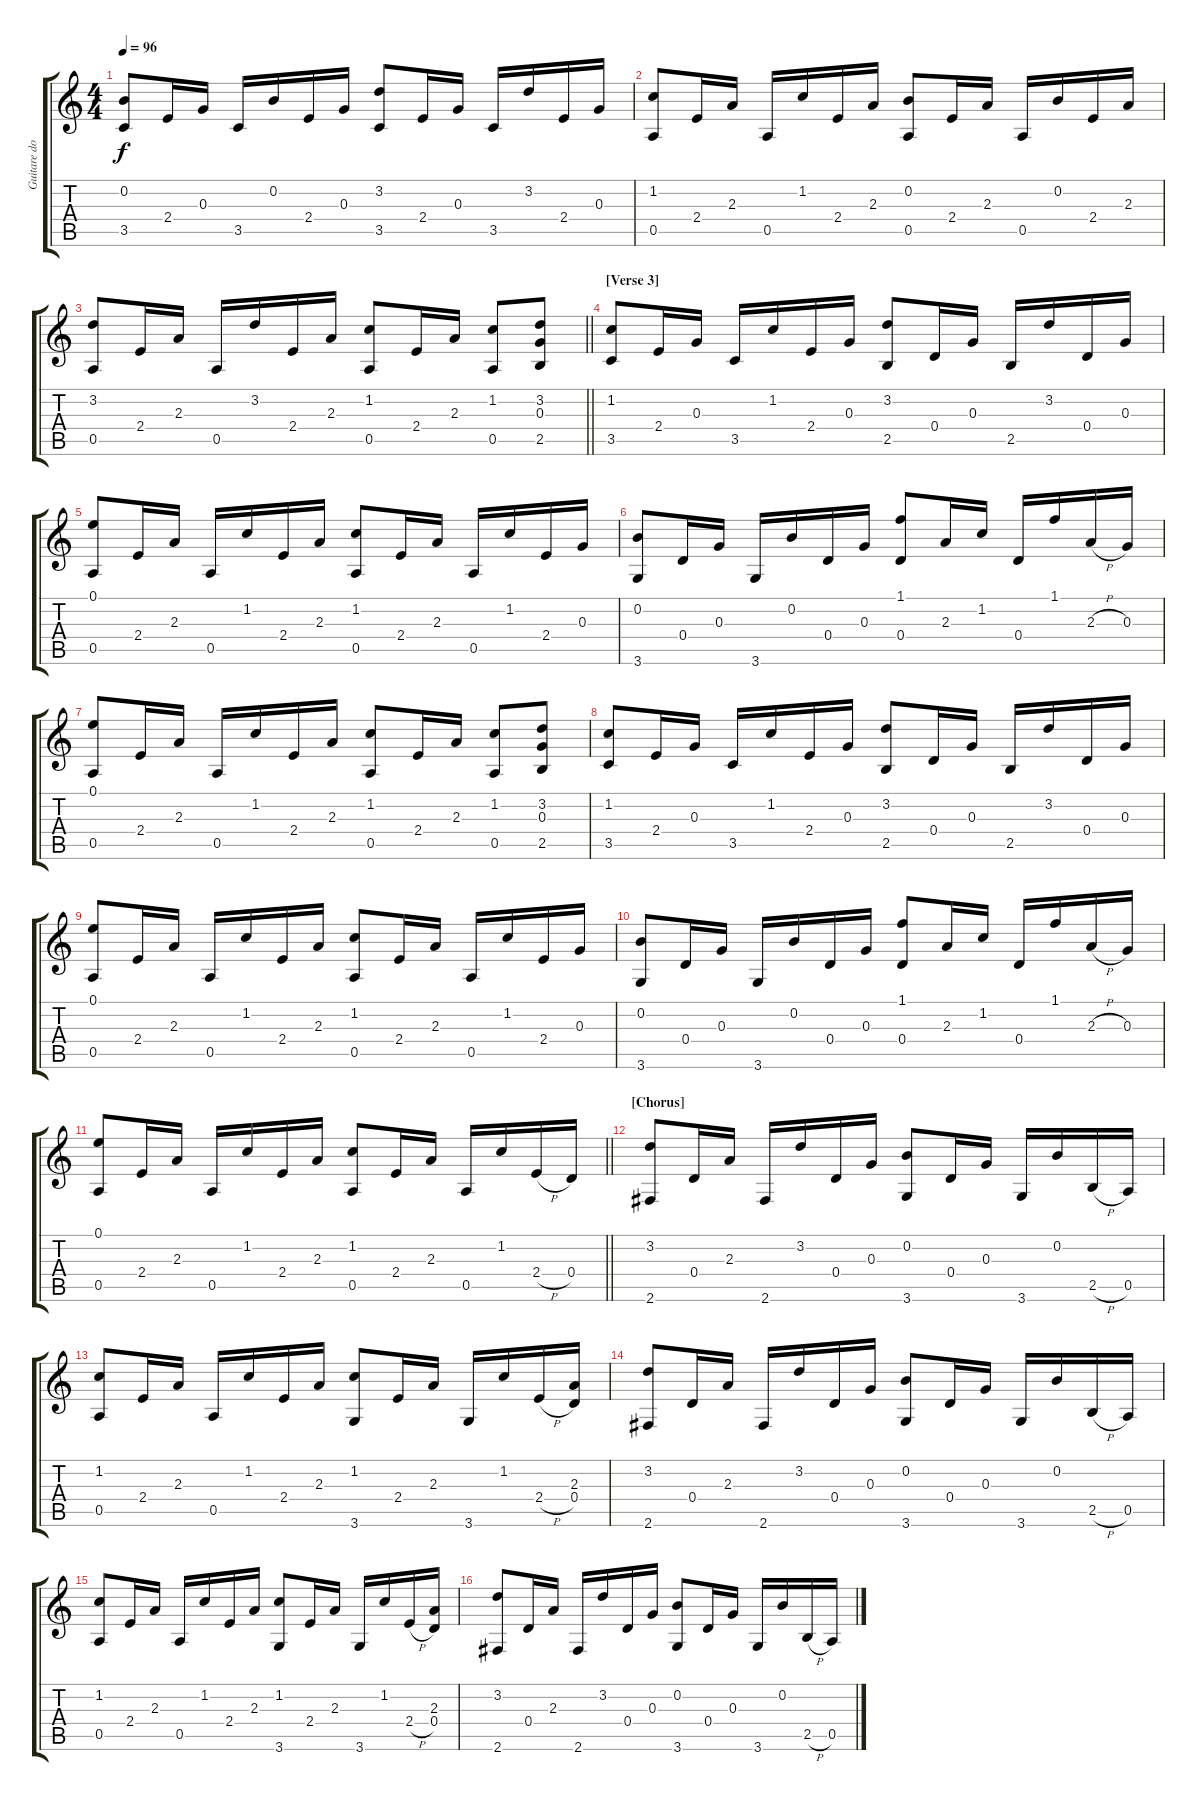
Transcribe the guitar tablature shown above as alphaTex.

\track ("Guitare douze cordes" "Guitare do") {instrument acousticguitarsteel}
\staff {score tabs}
\tuning (E4 B3 G3 D3 A2 E2) {hide}
\ts (4 4)
\tempo 96
\clef g2
\ks c
(0.2 3.5).8{dy f} 2.4.16 0.3.16 3.5.16 0.2.16 2.4.16 0.3.16 (3.2 3.5).8 2.4.16 0.3.16 3.5.16 3.2.16 2.4.16 0.3.16 |
(1.2 0.5).8 2.4.16 2.3.16 0.5.16 1.2.16 2.4.16 2.3.16 (0.2 0.5).8 2.4.16 2.3.16 0.5.16 0.2.16 2.4.16 2.3.16 |
\barLineRight lightlight
(3.2 0.5).8 2.4.16 2.3.16 0.5.16 3.2.16 2.4.16 2.3.16 (1.2 0.5).8 2.4.16 2.3.16 (1.2 0.5).8 (3.2 0.3 2.5).8 |
\section ("" "[Verse 3]")
(1.2 3.5).8 2.4.16 0.3.16 3.5.16 1.2.16 2.4.16 0.3.16 (3.2 2.5).8 0.4.16 0.3.16 2.5.16 3.2.16 0.4.16 0.3.16 |
(0.1 0.5).8 2.4.16 2.3.16 0.5.16 1.2.16 2.4.16 2.3.16 (1.2 0.5).8 2.4.16 2.3.16 0.5.16 1.2.16 2.4.16 0.3.16 |
(0.2 3.6).8 0.4.16 0.3.16 3.6.16 0.2.16 0.4.16 0.3.16 (1.1 0.4).8 2.3.16 1.2.16 0.4.16 1.1.16 2.3{h}.16 0.3.16 |
(0.1 0.5).8 2.4.16 2.3.16 0.5.16 1.2.16 2.4.16 2.3.16 (1.2 0.5).8 2.4.16 2.3.16 (1.2 0.5).8 (3.2 0.3 2.5).8 |
(1.2 3.5).8 2.4.16 0.3.16 3.5.16 1.2.16 2.4.16 0.3.16 (3.2 2.5).8 0.4.16 0.3.16 2.5.16 3.2.16 0.4.16 0.3.16 |
(0.1 0.5).8 2.4.16 2.3.16 0.5.16 1.2.16 2.4.16 2.3.16 (1.2 0.5).8 2.4.16 2.3.16 0.5.16 1.2.16 2.4.16 0.3.16 |
(0.2 3.6).8 0.4.16 0.3.16 3.6.16 0.2.16 0.4.16 0.3.16 (1.1 0.4).8 2.3.16 1.2.16 0.4.16 1.1.16 2.3{h}.16 0.3.16 |
\barLineRight lightlight
(0.1 0.5).8 2.4.16 2.3.16 0.5.16 1.2.16 2.4.16 2.3.16 (1.2 0.5).8 2.4.16 2.3.16 0.5.16 1.2.16 2.4{h}.16 0.4.16 |
\section ("" "[Chorus]")
(3.2 2.6).8 0.4.16 2.3.16 2.6.16 3.2.16 0.4.16 0.3.16 (0.2 3.6).8 0.4.16 0.3.16 3.6.16 0.2.16 2.5{h}.16 0.5.16 |
(1.2 0.5).8 2.4.16 2.3.16 0.5.16 1.2.16 2.4.16 2.3.16 (1.2 3.6).8 2.4.16 2.3.16 3.6.16 1.2.16 2.4{h}.16 (2.3 0.4).16 |
(3.2 2.6).8 0.4.16 2.3.16 2.6.16 3.2.16 0.4.16 0.3.16 (0.2 3.6).8 0.4.16 0.3.16 3.6.16 0.2.16 2.5{h}.16 0.5.16 |
(1.2 0.5).8 2.4.16 2.3.16 0.5.16 1.2.16 2.4.16 2.3.16 (1.2 3.6).8 2.4.16 2.3.16 3.6.16 1.2.16 2.4{h}.16 (2.3 0.4).16 |
(3.2 2.6).8 0.4.16 2.3.16 2.6.16 3.2.16 0.4.16 0.3.16 (0.2 3.6).8 0.4.16 0.3.16 3.6.16 0.2.16 2.5{h}.16 0.5.16
